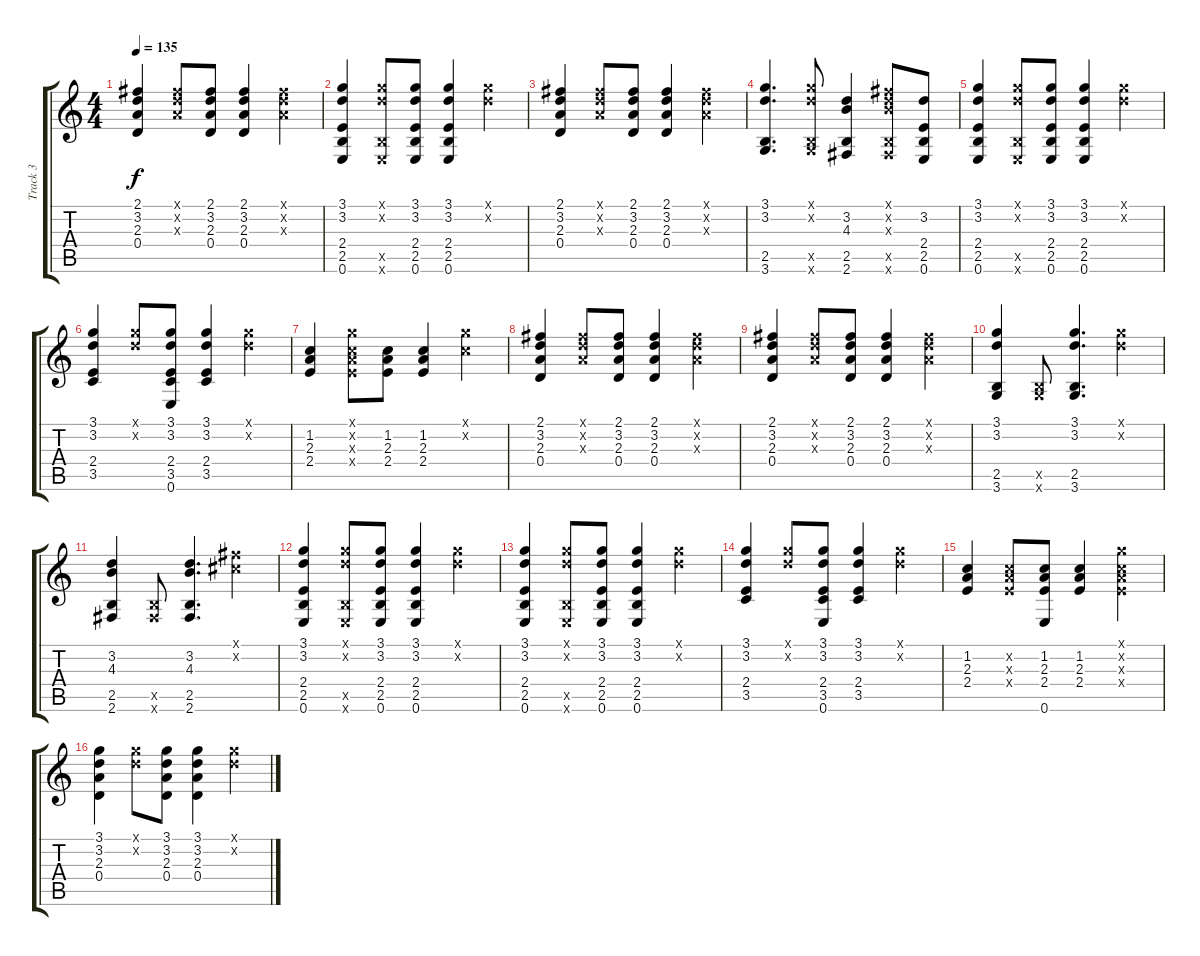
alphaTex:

\track ("Track 3" "Track 3") {instrument acousticguitarsteel}
\staff {score tabs}
\tuning (E4 B3 G3 D3 A2 E2) {hide}
\ts (4 4)
\tempo 135
\clef g2
\ks c
(2.1 3.2 2.3 0.4).4{dy f} (2.1{x} 3.2{x} 2.3{x}).8 (2.1 3.2 2.3 0.4).8 (2.1 3.2 2.3 0.4).4 (2.1{x} 3.2{x} 2.3{x}).4 |
(3.1 3.2 2.4 2.5 0.6).4 (3.1{x} 3.2{x} 2.5{x} 0.6{x}).8 (3.1 3.2 2.4 2.5 0.6).8 (3.1 3.2 2.4 2.5 0.6).4 (3.1{x} 3.2{x}).4 |
(2.1 3.2 2.3 0.4).4 (2.1{x} 3.2{x} 2.3{x}).8 (2.1 3.2 2.3 0.4).8 (2.1 3.2 2.3 0.4).4 (2.1{x} 3.2{x} 2.3{x}).4 |
(3.1 3.2 2.5 3.6).4{d} (3.1{x} 3.2{x} 2.5{x} 3.6{x}).8 (3.2 4.3 2.5 2.6).4 (2.1{x} 3.2{x} 4.3{x} 2.5{x} 2.6{x}).8 (3.2 2.4 2.5 0.6).8 |
(3.1 3.2 2.4 2.5 0.6).4 (3.1{x} 3.2{x} 2.5{x} 0.6{x}).8 (3.1 3.2 2.4 2.5 0.6).8 (3.1 3.2 2.4 2.5 0.6).4 (3.1{x} 3.2{x}).4 |
(3.1 3.2 2.4 3.5).4 (3.1{x} 3.2{x}).8 (3.1 3.2 2.4 3.5 0.6).8 (3.1 3.2 2.4 3.5).4 (3.1{x} 3.2{x}).4 |
(1.2 2.3 2.4).4 (3.1{x} 1.2{x} 2.3{x} 2.4{x}).8 (1.2 2.3 2.4).8 (1.2 2.3 2.4).4 (3.1{x} 1.2{x}).4 |
(2.1 3.2 2.3 0.4).4 (2.1{x} 3.2{x} 2.3{x}).8 (2.1 3.2 2.3 0.4).8 (2.1 3.2 2.3 0.4).4 (2.1{x} 3.2{x} 2.3{x}).4 |
(2.1 3.2 2.3 0.4).4 (2.1{x} 3.2{x} 2.3{x}).8 (2.1 3.2 2.3 0.4).8 (2.1 3.2 2.3 0.4).4 (2.1{x} 3.2{x} 2.3{x}).4 |
(3.1 3.2 2.5 3.6).4 (2.5{x} 3.6{x}).8 (3.1 3.2 2.5 3.6).4{d} (3.1{x} 3.2{x}).4 |
(3.2 4.3 2.5 2.6).4 (2.5{x} 2.6{x}).8 (3.2 4.3 2.5 2.6).4{d} (2.1{x} 2.2{x}).4 |
(3.1 3.2 2.4 2.5 0.6).4 (3.1{x} 3.2{x} 2.5{x} 0.6{x}).8 (3.1 3.2 2.4 2.5 0.6).8 (3.1 3.2 2.4 2.5 0.6).4 (3.1{x} 3.2{x}).4 |
(3.1 3.2 2.4 2.5 0.6).4 (3.1{x} 3.2{x} 2.5{x} 0.6{x}).8 (3.1 3.2 2.4 2.5 0.6).8 (3.1 3.2 2.4 2.5 0.6).4 (3.1{x} 3.2{x}).4 |
(3.1 3.2 2.4 3.5).4 (3.1{x} 3.2{x}).8 (3.1 3.2 2.4 3.5 0.6).8 (3.1 3.2 2.4 3.5).4 (3.1{x} 3.2{x}).4 |
(1.2 2.3 2.4).4 (1.2{x} 2.3{x} 2.4{x}).8 (1.2 2.3 2.4 0.6).8 (1.2 2.3 2.4).4 (3.1{x} 1.2{x} 2.3{x} 2.4{x}).4 |
(3.1 3.2 2.3 0.4).4 (3.1{x} 3.2{x}).8 (3.1 3.2 2.3 0.4).8 (3.1 3.2 2.3 0.4).4 (3.1{x} 3.2{x}).4
